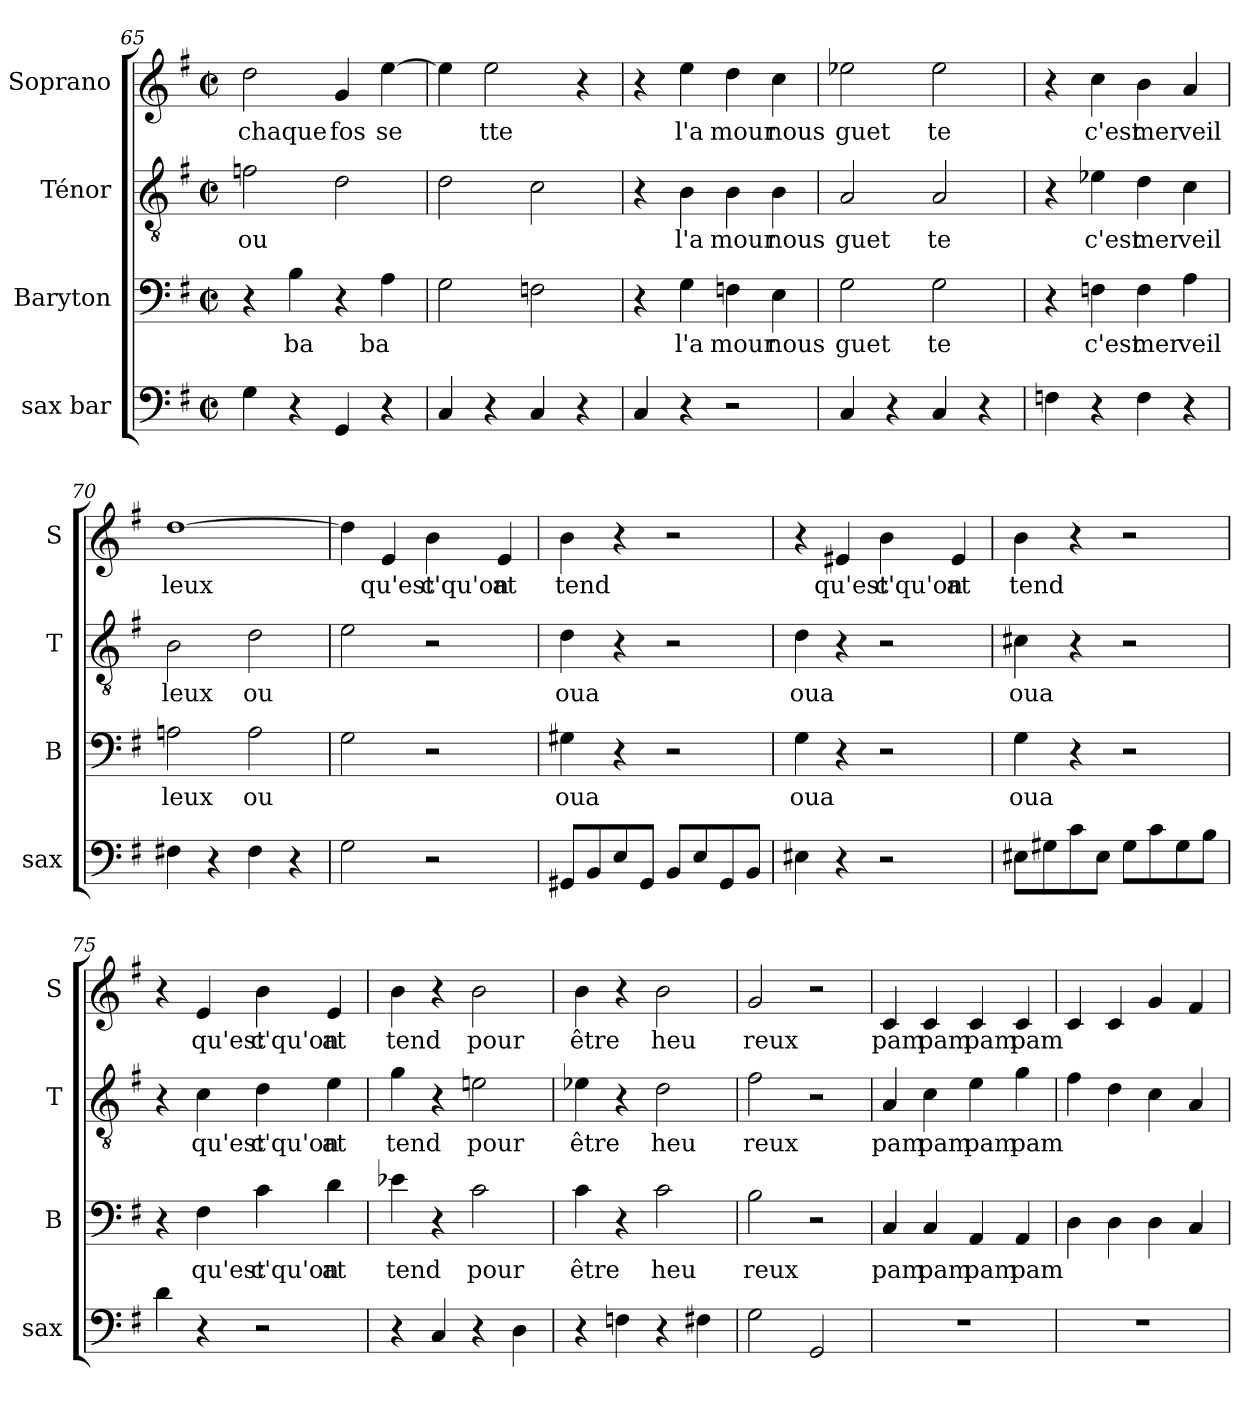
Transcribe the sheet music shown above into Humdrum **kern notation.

**kern	**kern	**text	**kern	**text	**kern	**text
*part4	*part3	*part3	*part2	*part2	*part1	*part1
*staff4	*staff3	*staff3	*staff2	*staff2	*staff1	*staff1
*I"sax bar	*I"Baryton	*	*I"Ténor	*	*I"Soprano	*
*I'sax	*I'B	*	*I'T	*	*I'S	*
!!LO:LB:g=z
*clefF4	*clefF4	*	*clefGv2	*	*clefG2	*
*k[f#]	*k[f#]	*	*k[f#]	*	*k[f#]	*
*G:	*G:	*	*G:	*	*G:	*
*M2/2	*M2/2	*	*M2/2	*	*M2/2	*
*met(c|)	*met(c|)	*	*met(c|)	*	*met(c|)	*
=65	=65	=65	=65	=65	=65	=65
!	!	!	!	!LO:LY:b	!	!LO:LY:b
4G\	4r	.	2fn\	ou	2dd\	chaque
!	!	!LO:LY:b	!	!	!	!
4r	4B\	ba	.	.	.	.
!	!	!	!	!	!	!LO:LY:b
4GG/	4r	.	2d\	.	4g/	fos
!	!	!LO:LY:b	!	!	!	!LO:LY:b
4r	4A\	ba	.	.	[4ee\	se
=66	=66	=66	=66	=66	=66	=66
4C/	2G\	.	2d\	.	4ee\]	.
!	!	!	!	!	!	!LO:LY:b
4r	.	.	.	.	2ee\	tte
4C/	2Fn\	.	2c\	.	.	.
4r	.	.	.	.	4r	.
=67	=67	=67	=67	=67	=67	=67
4C/	4r	.	4r	.	4r	.
!	!	!LO:LY:b	!	!LO:LY:b	!	!LO:LY:b
4r	4G\	l'a	4B\	l'a	4ee\	l'a
!	!	!LO:LY:b	!	!LO:LY:b	!	!LO:LY:b
2r	4Fn\	mour	4B\	mour	4dd\	mour
!	!	!LO:LY:b	!	!LO:LY:b	!	!LO:LY:b
.	4E\	nous	4B\	nous	4cc\	nous
=68	=68	=68	=68	=68	=68	=68
!	!	!LO:LY:b	!	!LO:LY:b	!	!LO:LY:b
4C/	2G\	guet	2A/	guet	2ee-X\	guet
4r	.	.	.	.	.	.
!	!	!LO:LY:b	!	!LO:LY:b	!	!LO:LY:b
4C/	2G\	te	2A/	te	2ee-\	te
4r	.	.	.	.	.	.
!!LO:LB:g=z
=69	=69	=69	=69	=69	=69	=69
4Fn\	4r	.	4r	.	4r	.
!	!	!LO:LY:b	!	!LO:LY:b	!	!LO:LY:b
4r	4Fn\	c'est	4e-X\	c'est	4cc\	c'est
!	!	!LO:LY:b	!	!LO:LY:b	!	!LO:LY:b
4F\	4F\	mer	4d\	mer	4b\	mer
!	!	!LO:LY:b	!	!LO:LY:b	!	!LO:LY:b
4r	4A\	veil	4c\	veil	4a/	veil
=70	=70	=70	=70	=70	=70	=70
!	!	!LO:LY:b	!	!LO:LY:b	!	!LO:LY:b
4F#X\	2An\	leux	2B\	leux	[1dd	leux
4r	.	.	.	.	.	.
!	!	!LO:LY:b	!	!LO:LY:b	!	!
4F#\	2A\	ou	2d\	ou	.	.
4r	.	.	.	.	.	.
=71	=71	=71	=71	=71	=71	=71
2G\	2G\	.	2e\	.	4dd\]	.
!	!	!	!	!	!	!LO:LY:b
.	.	.	.	.	4e/	qu'est
!	!	!	!	!	!	!LO:LY:b
2r	2r	.	2r	.	4b\	c'qu'on
!	!	!	!	!	!	!LO:LY:b
.	.	.	.	.	4e/	at
=72	=72	=72	=72	=72	=72	=72
!	!	!LO:LY:b	!	!LO:LY:b	!	!LO:LY:b
8GG#X/L	4G#X\	oua	4d\	oua	4b\	tend
8BB/	.	.	.	.	.	.
8E/	4r	.	4r	.	4r	.
8GG#/J	.	.	.	.	.	.
8BB/L	2r	.	2r	.	2r	.
8E/	.	.	.	.	.	.
8GG#/	.	.	.	.	.	.
8BB/J	.	.	.	.	.	.
!!LO:PB:g=z
=73	=73	=73	=73	=73	=73	=73
!	!	!LO:LY:b	!	!LO:LY:b	!	!
4E#X\	4G\	oua	4d\	oua	4r	.
!	!	!	!	!	!	!LO:LY:b
4r	4r	.	4r	.	4e#X/	qu'est
!	!	!	!	!	!	!LO:LY:b
2r	2r	.	2r	.	4b\	c'qu'on
!	!	!	!	!	!	!LO:LY:b
.	.	.	.	.	4e#/	at
=74	=74	=74	=74	=74	=74	=74
!	!	!LO:LY:b	!	!LO:LY:b	!	!LO:LY:b
8E#X\L	4G\	oua	4c#X\	oua	4b\	tend
8G#X\	.	.	.	.	.	.
8c\	4r	.	4r	.	4r	.
8E#\J	.	.	.	.	.	.
8G#\L	2r	.	2r	.	2r	.
8c\	.	.	.	.	.	.
8G#\	.	.	.	.	.	.
8B\J	.	.	.	.	.	.
=75	=75	=75	=75	=75	=75	=75
4d\	4r	.	4r	.	4r	.
!	!	!LO:LY:b	!	!LO:LY:b	!	!LO:LY:b
4r	4F#\	qu'est	4c\	qu'est	4e/	qu'est
!	!	!LO:LY:b	!	!LO:LY:b	!	!LO:LY:b
2r	4c\	c'qu'on	4d\	c'qu'on	4b\	c'qu'on
!	!	!LO:LY:b	!	!LO:LY:b	!	!LO:LY:b
.	4d\	at	4e\	at	4e/	at
=76	=76	=76	=76	=76	=76	=76
!	!	!LO:LY:b	!	!LO:LY:b	!	!LO:LY:b
4r	4e-X\	tend	4g\	tend	4b\	tend
4C/	4r	.	4r	.	4r	.
!	!	!LO:LY:b	!	!LO:LY:b	!	!LO:LY:b
4r	2c\	pour	2en\	pour	2b\	pour
4D\	.	.	.	.	.	.
!!LO:LB:g=z
=77	=77	=77	=77	=77	=77	=77
!	!	!LO:LY:b	!	!LO:LY:b	!	!LO:LY:b
4r	4c\	être	4e-X\	être	4b\	être
4Fn\	4r	.	4r	.	4r	.
!	!	!LO:LY:b	!	!LO:LY:b	!	!LO:LY:b
4r	2c\	heu	2d\	heu	2b\	heu
4F#X\	.	.	.	.	.	.
=78	=78	=78	=78	=78	=78	=78
!	!	!LO:LY:b	!	!LO:LY:b	!	!LO:LY:b
2G\	2B\	reux	2f#\	reux	2g/	reux
2GG/	2r	.	2r	.	2r	.
=79	=79	=79	=79	=79	=79	=79
!	!	!LO:LY:b	!	!LO:LY:b	!	!LO:LY:b
1r	4C/	pam	4A/	pam	4c/	pam
!	!	!LO:LY:b	!	!LO:LY:b	!	!LO:LY:b
.	4C/	pam	4c\	pam	4c/	pam
!	!	!LO:LY:b	!	!LO:LY:b	!	!LO:LY:b
.	4AA/	pam	4e\	pam	4c/	pam
!	!	!LO:LY:b	!	!LO:LY:b	!	!LO:LY:b
.	4AA/	pam	4g\	pam	4c/	pam
=80	=80	=80	=80	=80	=80	=80
1r	4D\	.	4f#\	.	4c/	.
.	4D\	.	4d\	.	4c/	.
.	4D\	.	4c\	.	4g/	.
.	4C/	.	4A/	.	4f#/	.
=	=	=	=	=	=	=
*-	*-	*-	*-	*-	*-	*-
